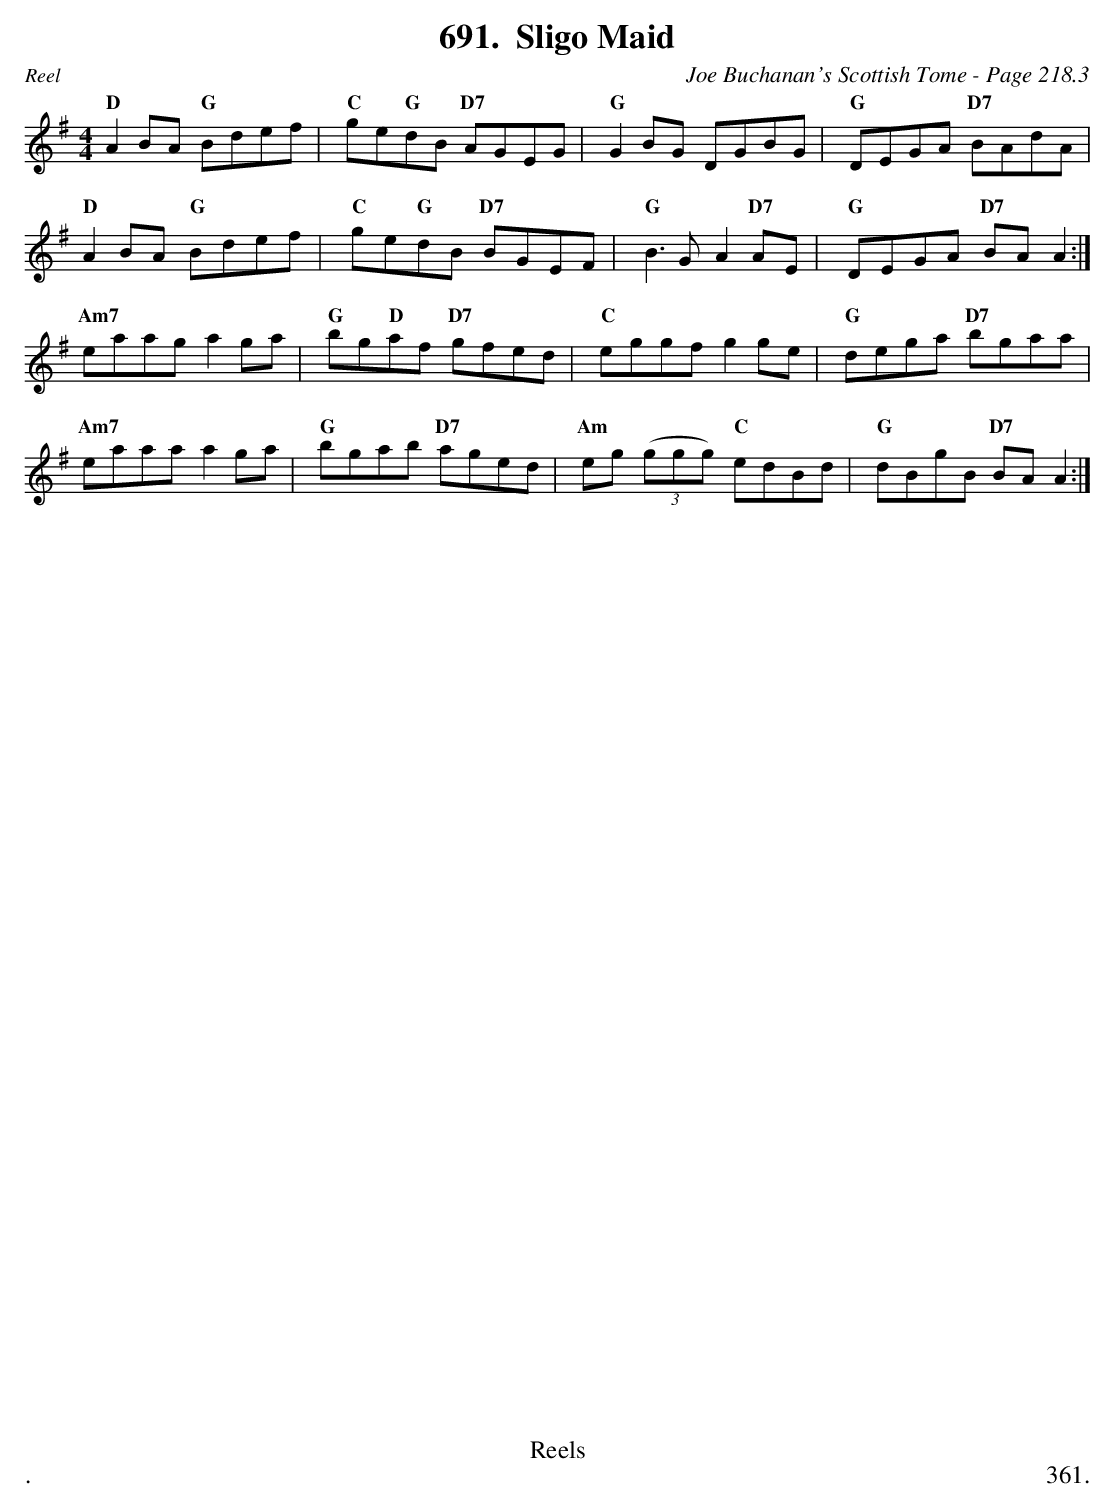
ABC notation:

X:1
T:Sligo Maid
C:Joe Buchanan's Scottish Tome - Page 218.3
L:1/8
M:4/4
K:G
"D"A2 BA "G"Bdef | "C"ge"G"dB "D7"AGEG | "G"G2 BG DGBG | "G"DEGA "D7"BAdA |
"D"A2 BA "G"Bdef | "C"ge"G"dB "D7"BGEF | "G"B2> G2 A2 "D7"AE | "G"DEGA "D7"BA A2 :|
"Am7"eaag a2 ga | "G"bg"D"af "D7"gfed | "C"eggf g2 ge | "G"dega "D7"bgaa |
"Am7"eaaa a2 ga | "G"bgab "D7"aged | "Am"eg ((3ggg) "C"edBd | "G"dBgB "D7"BA A2 :|
